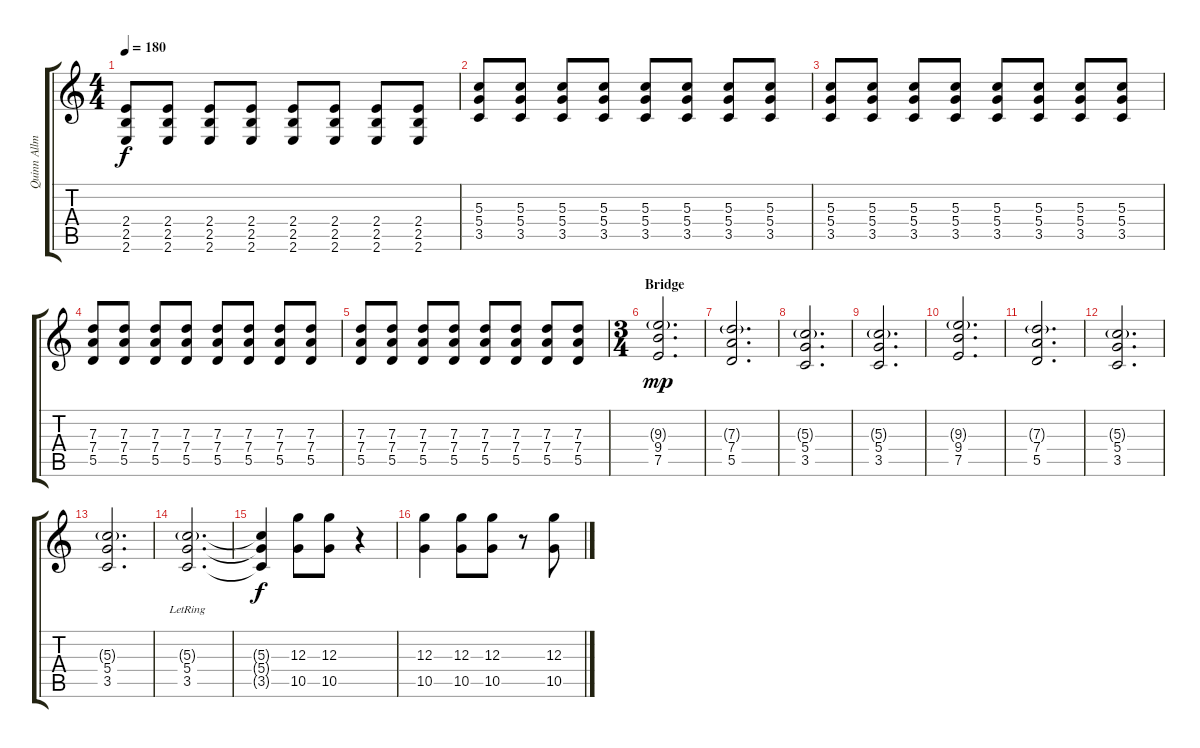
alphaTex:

\track ("Quinn Allman II" "Quinn Allm") {instrument distortionguitar}
\staff {score tabs}
\tuning (E4 B3 G3 D3 A2 D2) {hide}
\ts (4 4)
\tempo 180
\clef g2
\ks c
(2.4 2.5 2.6).8{dy f} (2.4 2.5 2.6).8 (2.4 2.5 2.6).8 (2.4 2.5 2.6).8 (2.4 2.5 2.6).8 (2.4 2.5 2.6).8 (2.4 2.5 2.6).8 (2.4 2.5 2.6).8 |
(5.3 5.4 3.5).8 (5.3 5.4 3.5).8 (5.3 5.4 3.5).8 (5.3 5.4 3.5).8 (5.3 5.4 3.5).8 (5.3 5.4 3.5).8 (5.3 5.4 3.5).8 (5.3 5.4 3.5).8 |
(5.3 5.4 3.5).8 (5.3 5.4 3.5).8 (5.3 5.4 3.5).8 (5.3 5.4 3.5).8 (5.3 5.4 3.5).8 (5.3 5.4 3.5).8 (5.3 5.4 3.5).8 (5.3 5.4 3.5).8 |
(7.3 7.4 5.5).8 (7.3 7.4 5.5).8 (7.3 7.4 5.5).8 (7.3 7.4 5.5).8 (7.3 7.4 5.5).8 (7.3 7.4 5.5).8 (7.3 7.4 5.5).8 (7.3 7.4 5.5).8 |
(7.3 7.4 5.5).8 (7.3 7.4 5.5).8 (7.3 7.4 5.5).8 (7.3 7.4 5.5).8 (7.3 7.4 5.5).8 (7.3 7.4 5.5).8 (7.3 7.4 5.5).8 (7.3 7.4 5.5).8 |
\ts (3 4)
\section ("" "Bridge")
(9.3{g} 9.4 7.5).2{d dy mp} |
(7.3{g} 7.4 5.5).2{d} |
(5.3{g} 5.4 3.5).2{d} |
(5.3{g} 5.4 3.5).2{d} |
(9.3{g} 9.4 7.5).2{d} |
(7.3{g} 7.4 5.5).2{d} |
(5.3{g} 5.4 3.5).2{d} |
(5.3{g} 5.4 3.5).2{d} |
(5.3{g} 5.4{lr} 3.5{lr}).2{d} |
(5.3{t} 5.4{t} 3.5{t}).4{dy f} (12.3 10.5).8{volume 7} (12.3 10.5).8 r.4 |
(12.3 10.5).4 (12.3 10.5).8 (12.3 10.5).8 r.8 (12.3 10.5).8
